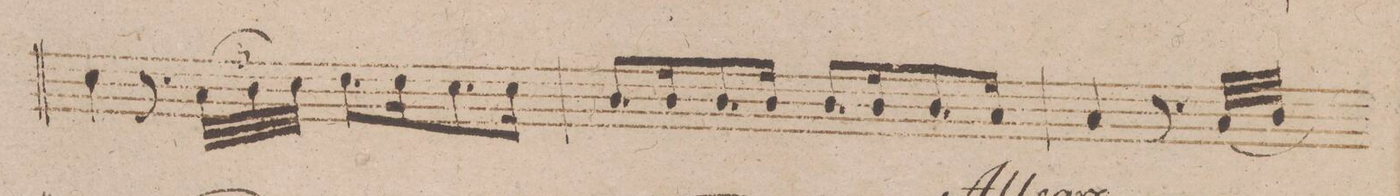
**kern	**dynam
*I"Violon e Violoncello	*
*clefF4	*
*k[b-]	*
*met(c)	*
*M4/4	*
4E\	.
8.r	.
48C\LLL	.
48D\	.
48E\JJJ	.
8.F\L	.
16F\K	.
8.E\	.
16E\Jk	.
=10	=10
8.D/L	.
16D/K	.
8.D/	.
16D/Jk	.
8.D/L	.
16D/K	.
8.D/	.
16C/Jk	.
=11	=11
4C/	.
8.r	.
(<32C/LLL	.
32D/JJJ	.
*-	*-
